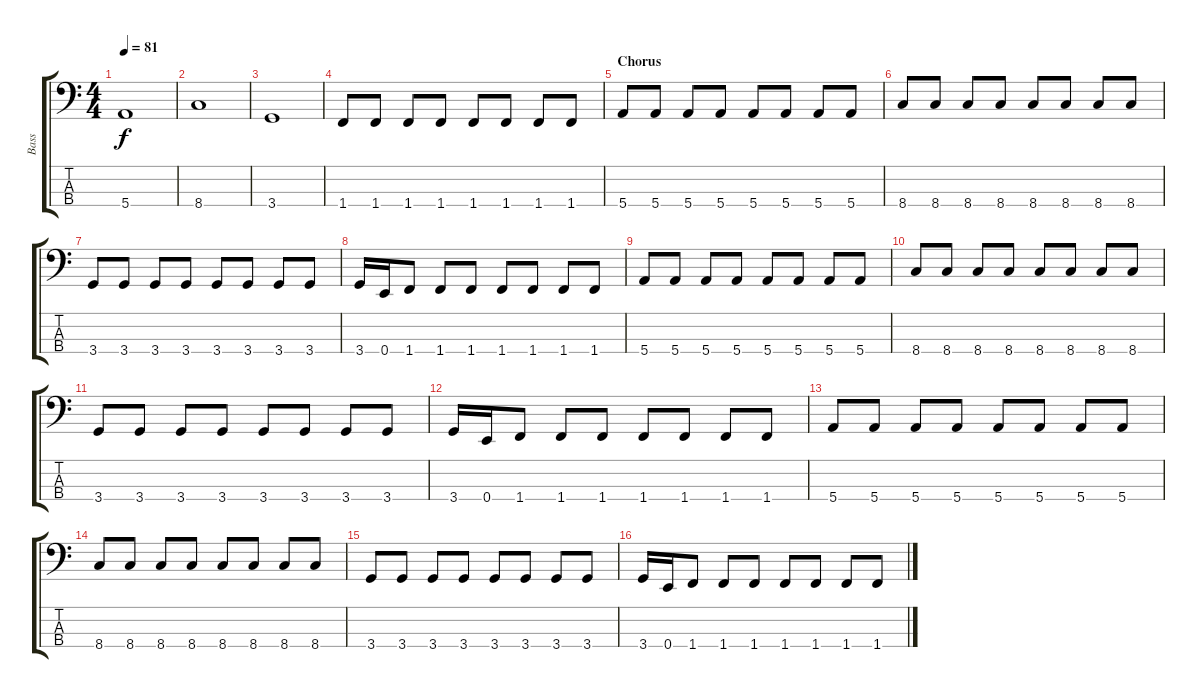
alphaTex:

\track ("Bass" "Bass") {instrument electricbassfinger}
\staff {score tabs}
\tuning (G2 D2 A1 E1) {hide}
\ts (4 4)
\tempo 81
\clef f4
\ks c
5.4.1{dy f} |
8.4.1 |
3.4.1 |
1.4.8 1.4.8 1.4.8 1.4.8 1.4.8 1.4.8 1.4.8 1.4.8 |
\section ("" "Chorus ")
5.4.8 5.4.8 5.4.8 5.4.8 5.4.8 5.4.8 5.4.8 5.4.8 |
8.4.8 8.4.8 8.4.8 8.4.8 8.4.8 8.4.8 8.4.8 8.4.8 |
3.4.8 3.4.8 3.4.8 3.4.8 3.4.8 3.4.8 3.4.8 3.4.8 |
3.4.16 0.4.16 1.4.8 1.4.8 1.4.8 1.4.8 1.4.8 1.4.8 1.4.8 |
5.4.8 5.4.8 5.4.8 5.4.8 5.4.8 5.4.8 5.4.8 5.4.8 |
8.4.8 8.4.8 8.4.8 8.4.8 8.4.8 8.4.8 8.4.8 8.4.8 |
3.4.8 3.4.8 3.4.8 3.4.8 3.4.8 3.4.8 3.4.8 3.4.8 |
3.4.16 0.4.16 1.4.8 1.4.8 1.4.8 1.4.8 1.4.8 1.4.8 1.4.8 |
5.4.8 5.4.8 5.4.8 5.4.8 5.4.8 5.4.8 5.4.8 5.4.8 |
8.4.8 8.4.8 8.4.8 8.4.8 8.4.8 8.4.8 8.4.8 8.4.8 |
3.4.8 3.4.8 3.4.8 3.4.8 3.4.8 3.4.8 3.4.8 3.4.8 |
3.4.16 0.4.16 1.4.8 1.4.8 1.4.8 1.4.8 1.4.8 1.4.8 1.4.8
